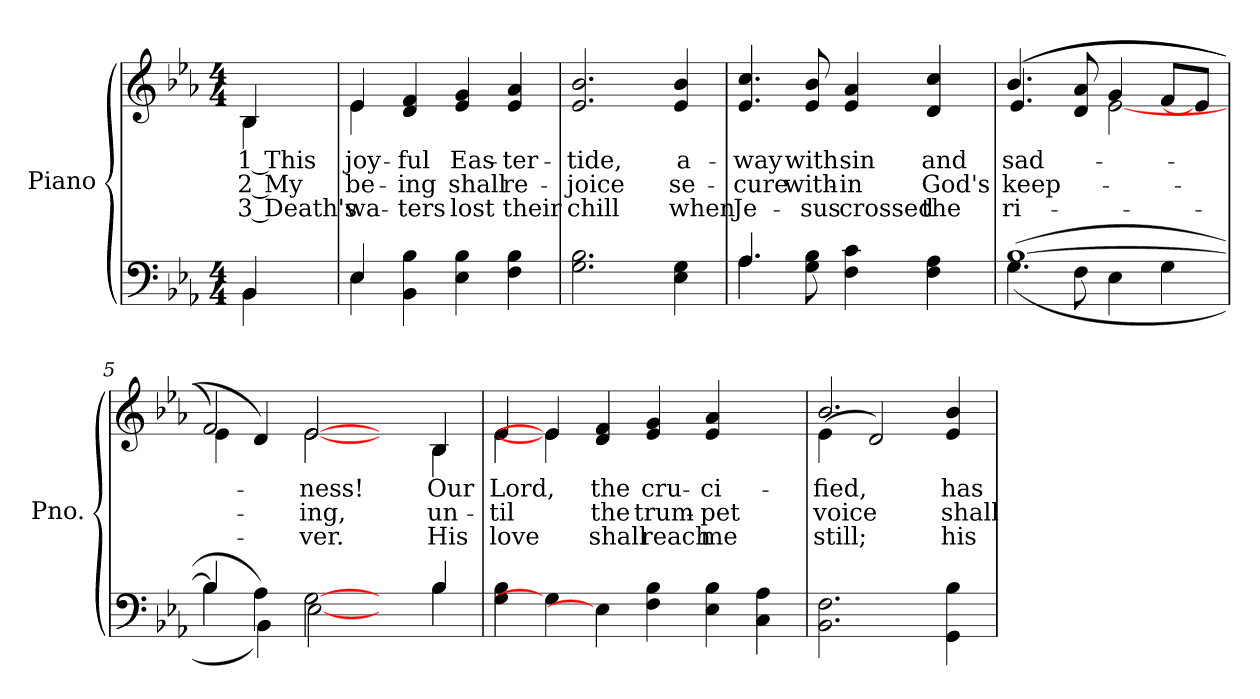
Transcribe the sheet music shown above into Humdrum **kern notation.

**kern	**kern	**text	**text	**text
*part2	*part1	*part1	*part1	*part1
*staff2	*staff1	*staff1	*staff1	*staff1
*I"Piano	*I"Piano	*	*	*
*I'Pno.	*I'Pno.	*	*	*
!!LO:PB:g=z
*clefF4	*clefG2	*	*	*
*k[b-e-a-]	*k[b-e-a-]	*	*	*
*E-:	*E-:	*	*	*
*M4/4	*M4/4	*	*	*
=	=	=	=	=
*^	*	*	*	*
!	!	!	!LO:LY:b:color=#000000	!LO:LY:b:color=#000000	!LO:LY:b:color=#000000
*	*	*^	*	*	*
4BB-i/	4BB-i\	4B-i/	4B-i\	1 This	2 My	3 Death's
=1	=1	=1	=1	=1	=1	=1
!	!	!	!	!LO:LY:b:color=#000000	!LO:LY:b:color=#000000	!LO:LY:b:color=#000000
4E-i/	4E-i\	4e-i/	4e-i\	joy-	be-	wa-
!	!	!	!	!LO:LY:b:color=#000000	!LO:LY:b:color=#000000	!LO:LY:b:color=#000000
4BB-i\ 4B-i	2.ryy	4di/ 4fi	2.ryy	-ful	-ing	-ters
!	!	!	!	!LO:LY:b:color=#000000	!LO:LY:b:color=#000000	!LO:LY:b:color=#000000
4E-i\ 4B-i	.	4e-i/ 4gi	.	Eas-	shall	lost
!	!	!	!	!LO:LY:b:color=#000000	!LO:LY:b:color=#000000	!LO:LY:b:color=#000000
4Fi\ 4B-i	.	4e-i/ 4a-i	.	-ter-	re-	their
*v	*v	*	*	*	*	*
*	*v	*v	*	*	*
=2	=2	=2	=2	=2
!	!	!LO:LY:b:color=#000000	!LO:LY:b:color=#000000	!LO:LY:b:color=#000000
2.Gi\ 2.B-i	2.e-i/ 2.b-i	-tide,	-joice	chill
!	!	!LO:LY:b:color=#000000	!LO:LY:b:color=#000000	!LO:LY:b:color=#000000
4E-i\ 4Gi	4e-i/ 4b-i	a-	se-	when
=3	=3	=3	=3	=3
*^	*	*	*	*
!	!	!	!LO:LY:b:color=#000000	!LO:LY:b:color=#000000	!LO:LY:b:color=#000000
4.A-i/	4.A-i\	4.e-i/ 4.cci	-way	-cure	Je-
!	!	!	!LO:LY:b:color=#000000	!LO:LY:b:color=#000000	!LO:LY:b:color=#000000
8Gi\ 8B-i	2ryy	8e-i/ 8b-i	with	with-	-sus
!	!	!	!LO:LY:b:color=#000000	!LO:LY:b:color=#000000	!LO:LY:b:color=#000000
4Fi\ 4ci	.	4e-i/ 4a-i	sin	-in	crossed
!	!	!	!LO:LY:b:color=#000000	!LO:LY:b:color=#000000	!LO:LY:b:color=#000000
4Fi\ 4A-i	.	4di/ 4cci	and	God's	the
.	8ryy	.	.	.	.
!!LO:LB:g=z
=4	=4	=4	=4	=4	=4
!	!	!	!LO:LY:b:color=#000000	!LO:LY:b:color=#000000	!LO:LY:b:color=#000000
*	*	*^	*	*	*
([1B-i	(4.Gi\	(4.b-i/	(4.e-i/	sad-	keep-	ri-
.	8Fi\	8di/ 8a-i	8ryy	.	.	.
.	4E-i\	4gi/	[2e-i\	.	.	.
.	4Gi\	8fi/L	.	.	.	.
.	.	8e-i/J]	.	.	.	.
=5	=5	=5	=5	=5	=5	=5
4B-i/]	4B-i\	2fi/)	4e-i\	.	.	.
4A-i\)	4BB-i\)	.	4di/)	.	.	.
!	!	!	!	!LO:LY:b:color=#000000	!LO:LY:b:color=#000000	!LO:LY:b:color=#000000
[2Gi\	[2E-i\	[2e-i/	[2e-i\	-ness!	-ing,	-ver.
4ryy	4ryy	4ryy	4ryy	.	.	.
!	!	!	!	!LO:LY:b:color=#000000	!LO:LY:b:color=#000000	!LO:LY:b:color=#000000
4B-i/	4B-i\	4B-i/	4B-i\	Our	un-	His
*v	*v	*	*	*	*	*
=6	=6	=6	=6	=6	=6
*^	*	*	*	*	*
!	!	!	!	!LO:LY:b:color=#000000	!LO:LY:b:color=#000000	!LO:LY:b:color=#000000
*v	*v	*	*	*	*	*
4Gi\ 4B-i	4e-i/	4e-i\	Lord,	-til	love
4Gi\]	4e-i/]	4e-i\]	.	.	.
!	!	!	!LO:LY:b:color=#000000	!LO:LY:b:color=#000000	!LO:LY:b:color=#000000
4E-i\]	4di/ 4fi	4ryy	the	the	shall
!	!	!	!LO:LY:b:color=#000000	!LO:LY:b:color=#000000	!LO:LY:b:color=#000000
4Fi\ 4B-i	4e-i/ 4gi	2.ryy	cru-	trum-	reach
!	!	!	!LO:LY:b:color=#000000	!LO:LY:b:color=#000000	!LO:LY:b:color=#000000
4E-i\ 4B-i	4e-i/ 4a-i	.	-ci-	-pet	me
4Ci\ 4A-i	4ryy	.	.	.	.
!!LO:LB:g=z	!!
=7	=7	=7	=7	=7	=7
!	!	!	!LO:LY:b:color=#000000	!LO:LY:b:color=#000000	!LO:LY:b:color=#000000
2.BB-i\ 2.Fi	2.b-i/	(4e-i\	-fied,	voice	still;
.	.	2di/)	.	.	.
!	!	!	!LO:LY:b:color=#000000	!LO:LY:b:color=#000000	!LO:LY:b:color=#000000
4GGi\ 4B-i	4e-i/ 4b-i	4ryy	has	shall	his
*	*v	*v	*	*	*
=	=	=	=	=
*-	*-	*-	*-	*-
